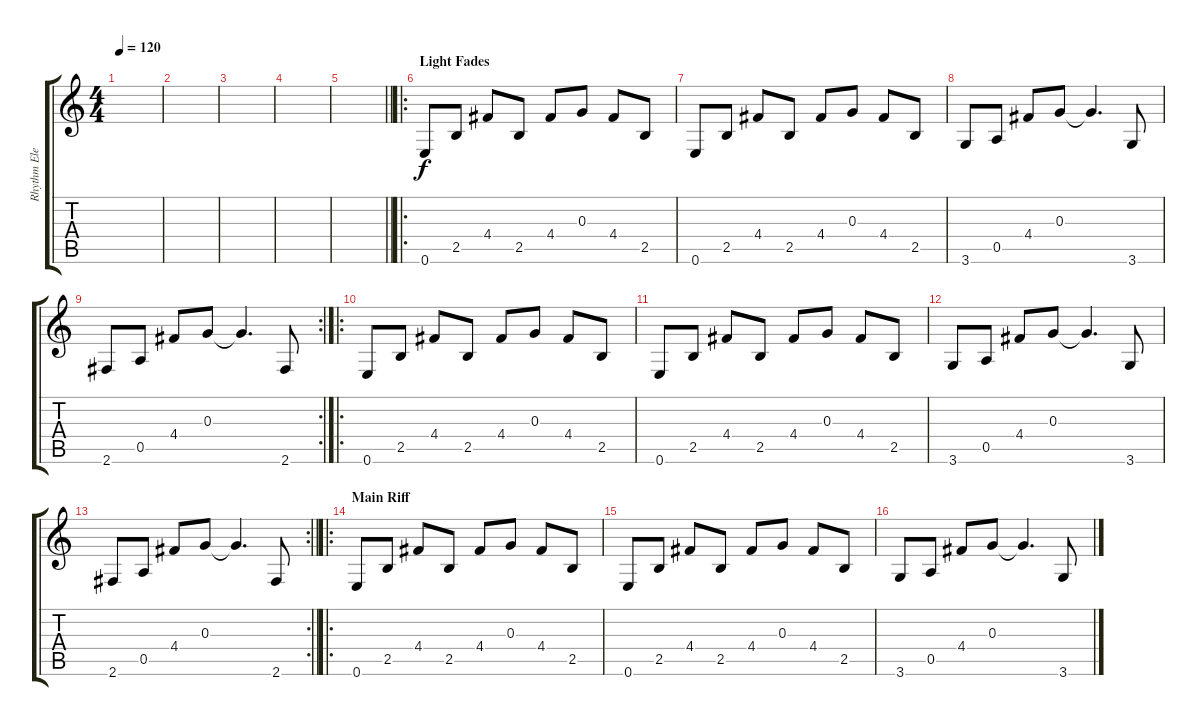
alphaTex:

\track ("Rhythm Electric" "Rhythm Ele") {instrument overdrivenguitar}
\staff {score tabs}
\tuning (E4 B3 G3 D3 A2 E2) {hide}
\ts (4 4)
\tempo 120
\clef g2
\ks c
|
|
|
|
\barLineRight lightlight
|
\ro
\section ("" "Light Fades")
0.6.8 2.5.8 4.4.8 2.5.8 4.4.8 0.3.8 4.4.8 2.5.8 |
0.6.8 2.5.8 4.4.8 2.5.8 4.4.8 0.3.8 4.4.8 2.5.8 |
3.6.8 0.5.8 4.4.8 0.3.8 0.3{t}.4{d} 3.6.8 |
\rc 2
2.6.8 0.5.8 4.4.8 0.3.8 0.3{t}.4{d} 2.6.8 |
\ro
0.6.8 2.5.8 4.4.8 2.5.8 4.4.8 0.3.8 4.4.8 2.5.8 |
0.6.8 2.5.8 4.4.8 2.5.8 4.4.8 0.3.8 4.4.8 2.5.8 |
3.6.8 0.5.8 4.4.8 0.3.8 0.3{t}.4{d} 3.6.8 |
\rc 2
\barLineRight lightlight
2.6.8 0.5.8 4.4.8 0.3.8 0.3{t}.4{d} 2.6.8 |
\ro
\section ("" "Main Riff")
0.6.8 2.5.8 4.4.8 2.5.8 4.4.8 0.3.8 4.4.8 2.5.8 |
0.6.8 2.5.8 4.4.8 2.5.8 4.4.8 0.3.8 4.4.8 2.5.8 |
3.6.8 0.5.8 4.4.8 0.3.8 0.3{t}.4{d} 3.6.8
